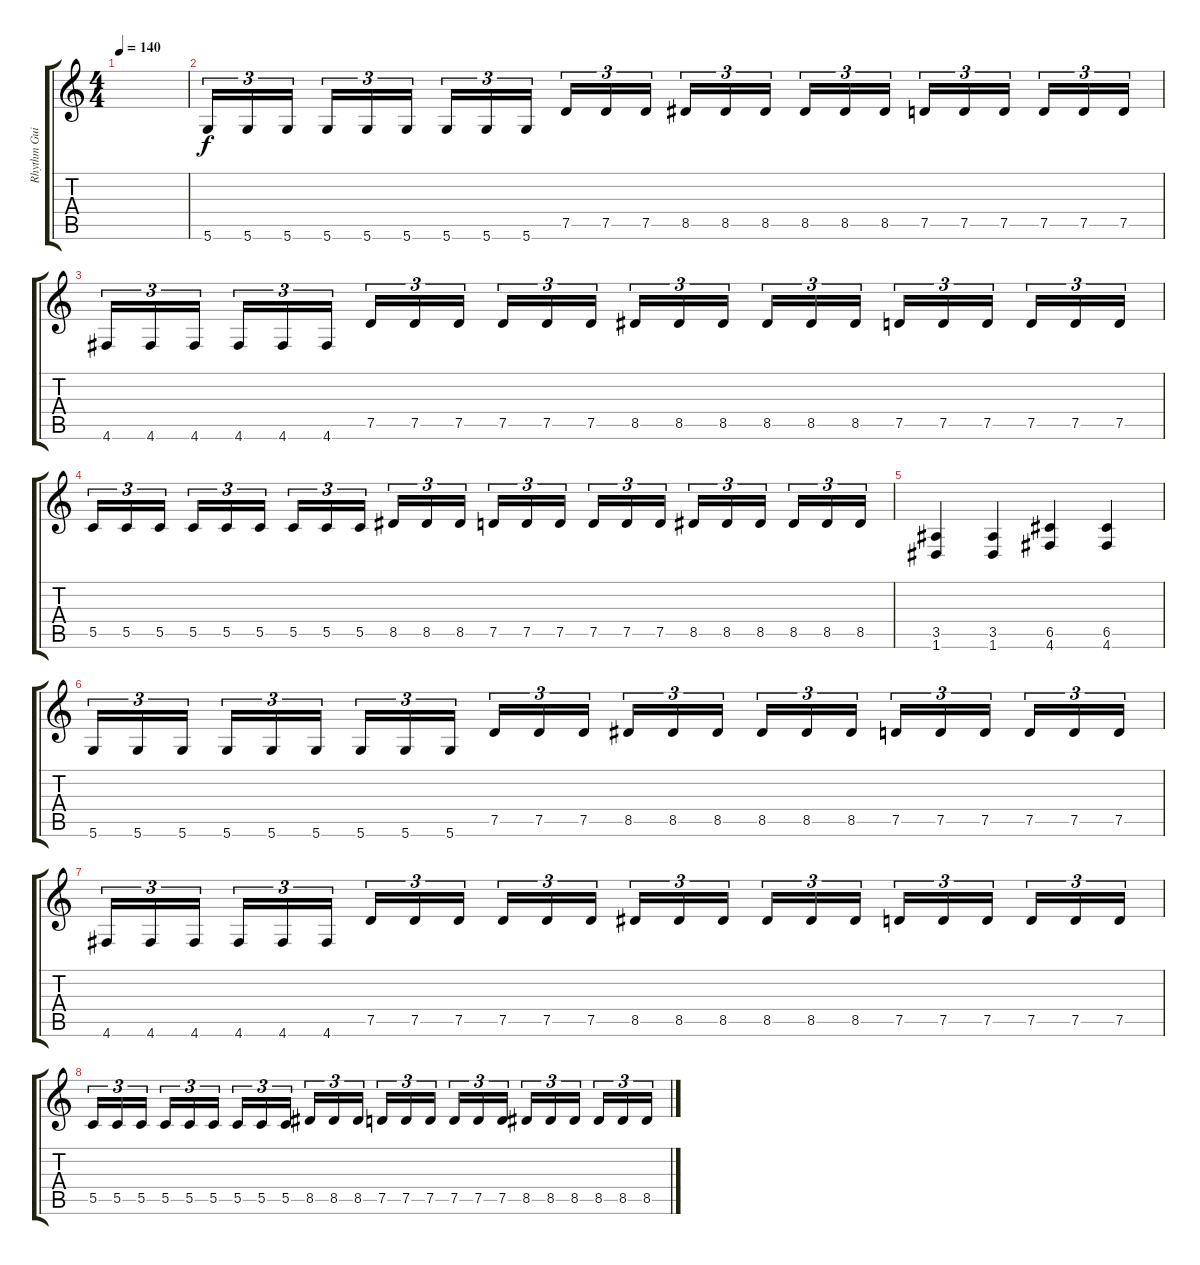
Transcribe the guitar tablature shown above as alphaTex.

\track ("Rhythm Guitar" "Rhythm Gui") {instrument distortionguitar}
\staff {score tabs}
\tuning (D4 A3 F3 C3 G2 D2) {hide}
\ts (4 4)
\tempo 140
\clef g2
\ks c
|
5.6.16{tu (3 2)} 5.6.16{tu (3 2)} 5.6.16{tu (3 2)} 5.6.16{tu (3 2)} 5.6.16{tu (3 2)} 5.6.16{tu (3 2)} 5.6.16{tu (3 2)} 5.6.16{tu (3 2)} 5.6.16{tu (3 2)} 7.5.16{tu (3 2)} 7.5.16{tu (3 2)} 7.5.16{tu (3 2)} 8.5.16{tu (3 2)} 8.5.16{tu (3 2)} 8.5.16{tu (3 2)} 8.5.16{tu (3 2)} 8.5.16{tu (3 2)} 8.5.16{tu (3 2)} 7.5.16{tu (3 2)} 7.5.16{tu (3 2)} 7.5.16{tu (3 2)} 7.5.16{tu (3 2)} 7.5.16{tu (3 2)} 7.5.16{tu (3 2)} |
4.6.16{tu (3 2)} 4.6.16{tu (3 2)} 4.6.16{tu (3 2)} 4.6.16{tu (3 2)} 4.6.16{tu (3 2)} 4.6.16{tu (3 2)} 7.5.16{tu (3 2)} 7.5.16{tu (3 2)} 7.5.16{tu (3 2)} 7.5.16{tu (3 2)} 7.5.16{tu (3 2)} 7.5.16{tu (3 2)} 8.5.16{tu (3 2)} 8.5.16{tu (3 2)} 8.5.16{tu (3 2)} 8.5.16{tu (3 2)} 8.5.16{tu (3 2)} 8.5.16{tu (3 2)} 7.5.16{tu (3 2)} 7.5.16{tu (3 2)} 7.5.16{tu (3 2)} 7.5.16{tu (3 2)} 7.5.16{tu (3 2)} 7.5.16{tu (3 2)} |
5.5.16{tu (3 2)} 5.5.16{tu (3 2)} 5.5.16{tu (3 2)} 5.5.16{tu (3 2)} 5.5.16{tu (3 2)} 5.5.16{tu (3 2)} 5.5.16{tu (3 2)} 5.5.16{tu (3 2)} 5.5.16{tu (3 2)} 8.5.16{tu (3 2)} 8.5.16{tu (3 2)} 8.5.16{tu (3 2)} 7.5.16{tu (3 2)} 7.5.16{tu (3 2)} 7.5.16{tu (3 2)} 7.5.16{tu (3 2)} 7.5.16{tu (3 2)} 7.5.16{tu (3 2)} 8.5.16{tu (3 2)} 8.5.16{tu (3 2)} 8.5.16{tu (3 2)} 8.5.16{tu (3 2)} 8.5.16{tu (3 2)} 8.5.16{tu (3 2)} |
(3.5 1.6).4 (3.5 1.6).4 (6.5 4.6).4 (6.5 4.6).4 |
5.6.16{tu (3 2)} 5.6.16{tu (3 2)} 5.6.16{tu (3 2)} 5.6.16{tu (3 2)} 5.6.16{tu (3 2)} 5.6.16{tu (3 2)} 5.6.16{tu (3 2)} 5.6.16{tu (3 2)} 5.6.16{tu (3 2)} 7.5.16{tu (3 2)} 7.5.16{tu (3 2)} 7.5.16{tu (3 2)} 8.5.16{tu (3 2)} 8.5.16{tu (3 2)} 8.5.16{tu (3 2)} 8.5.16{tu (3 2)} 8.5.16{tu (3 2)} 8.5.16{tu (3 2)} 7.5.16{tu (3 2)} 7.5.16{tu (3 2)} 7.5.16{tu (3 2)} 7.5.16{tu (3 2)} 7.5.16{tu (3 2)} 7.5.16{tu (3 2)} |
4.6.16{tu (3 2)} 4.6.16{tu (3 2)} 4.6.16{tu (3 2)} 4.6.16{tu (3 2)} 4.6.16{tu (3 2)} 4.6.16{tu (3 2)} 7.5.16{tu (3 2)} 7.5.16{tu (3 2)} 7.5.16{tu (3 2)} 7.5.16{tu (3 2)} 7.5.16{tu (3 2)} 7.5.16{tu (3 2)} 8.5.16{tu (3 2)} 8.5.16{tu (3 2)} 8.5.16{tu (3 2)} 8.5.16{tu (3 2)} 8.5.16{tu (3 2)} 8.5.16{tu (3 2)} 7.5.16{tu (3 2)} 7.5.16{tu (3 2)} 7.5.16{tu (3 2)} 7.5.16{tu (3 2)} 7.5.16{tu (3 2)} 7.5.16{tu (3 2)} |
5.5.16{tu (3 2)} 5.5.16{tu (3 2)} 5.5.16{tu (3 2)} 5.5.16{tu (3 2)} 5.5.16{tu (3 2)} 5.5.16{tu (3 2)} 5.5.16{tu (3 2)} 5.5.16{tu (3 2)} 5.5.16{tu (3 2)} 8.5.16{tu (3 2)} 8.5.16{tu (3 2)} 8.5.16{tu (3 2)} 7.5.16{tu (3 2)} 7.5.16{tu (3 2)} 7.5.16{tu (3 2)} 7.5.16{tu (3 2)} 7.5.16{tu (3 2)} 7.5.16{tu (3 2)} 8.5.16{tu (3 2)} 8.5.16{tu (3 2)} 8.5.16{tu (3 2)} 8.5.16{tu (3 2)} 8.5.16{tu (3 2)} 8.5.16{tu (3 2)}
